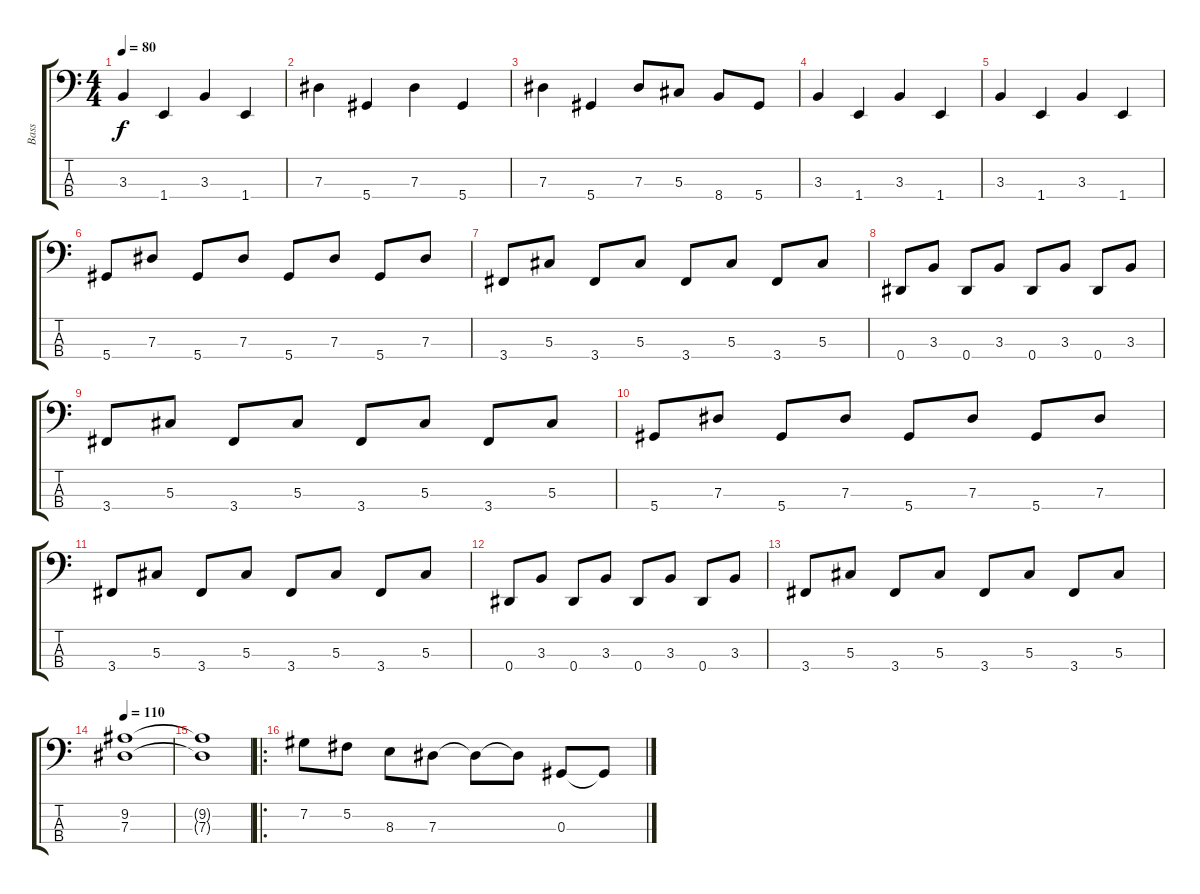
\track ("Bass" "Bass") {instrument acousticguitarsteel}
\staff {score tabs}
\tuning (Gb2 Db2 Ab1 Eb1) {hide}
\ts (4 4)
\tempo 80
\clef f4
\ks c
3.3.4{dy f} 1.4.4 3.3.4 1.4.4 |
7.3.4 5.4.4 7.3.4 5.4.4 |
7.3.4 5.4.4 7.3.8 5.3.8 8.4.8 5.4.8 |
3.3.4 1.4.4 3.3.4 1.4.4 |
3.3.4 1.4.4 3.3.4 1.4.4 |
5.4.8 7.3.8 5.4.8 7.3.8 5.4.8 7.3.8 5.4.8 7.3.8 |
3.4.8 5.3.8 3.4.8 5.3.8 3.4.8 5.3.8 3.4.8 5.3.8 |
0.4.8 3.3.8 0.4.8 3.3.8 0.4.8 3.3.8 0.4.8 3.3.8 |
3.4.8 5.3.8 3.4.8 5.3.8 3.4.8 5.3.8 3.4.8 5.3.8 |
5.4.8 7.3.8 5.4.8 7.3.8 5.4.8 7.3.8 5.4.8 7.3.8 |
3.4.8 5.3.8 3.4.8 5.3.8 3.4.8 5.3.8 3.4.8 5.3.8 |
0.4.8 3.3.8 0.4.8 3.3.8 0.4.8 3.3.8 0.4.8 3.3.8 |
3.4.8 5.3.8 3.4.8 5.3.8 3.4.8 5.3.8 3.4.8 5.3.8 |
\tempo 110
(9.2 7.3).1 |
(9.2{t} 7.3{t}).1 |
\ro
7.2.8 5.2.8 8.3.8 7.3.8 7.3{t}.8 7.3{t}.8 0.3.8 0.3{t}.8
